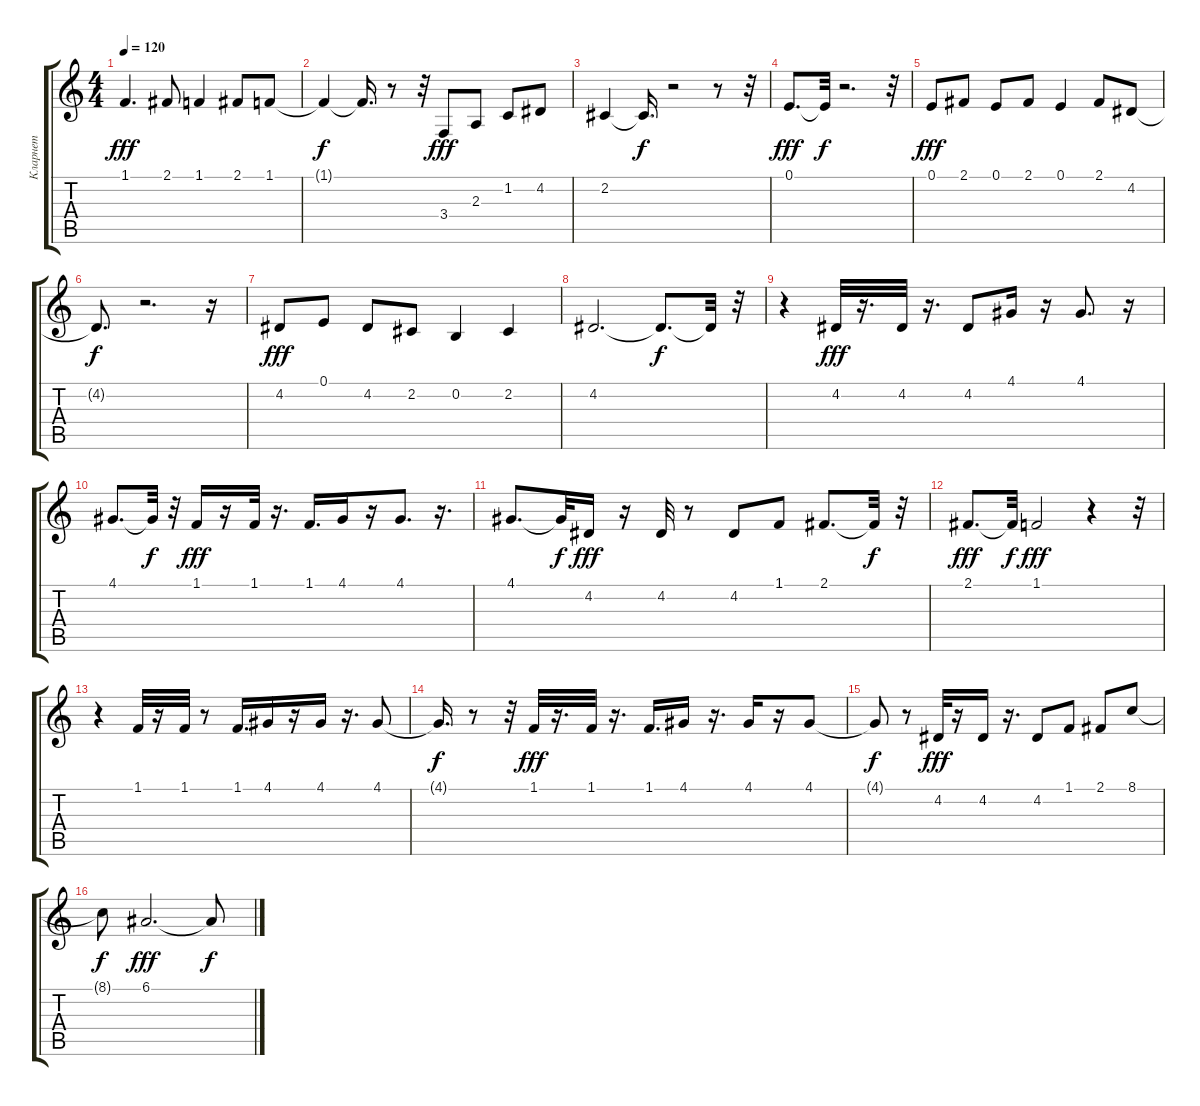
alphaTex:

\track ("Кларнет" "Кларнет") {instrument clarinet}
\staff {score tabs}
\tuning (E4 B3 G3 D3 A2 E2) {hide}
\ts (4 4)
\tempo 120
\clef g2
\ks c
1.1.4{d dy fff} 2.1.8 1.1.4 2.1.8 1.1.8 |
1.1{t}.4{dy f} 1.1{t}.16{d} r.8 r.32 3.4.8{dy fff} 2.3.8 1.2.8 4.2.8 |
2.2.4 2.2{t}.16{d dy f} r.2 r.8 r.32 |
0.1.8{d dy fff} 0.1{t}.32{dy f} r.2{d} r.32 |
0.1.8{dy fff} 2.1.8 0.1.8 2.1.8 0.1.4 2.1.8 4.2.8 |
4.2{t}.8{d dy f} r.2{d} r.16 |
4.2.8{dy fff} 0.1.8 4.2.8 2.2.8 0.2.4 2.2.4 |
4.2.2{d} 4.2{t}.8{d dy f} 4.2{t}.32 r.32 |
r.4 4.2.32{dy fff} r.16{d} 4.2.32 r.16{d} 4.2.8 4.1.16 r.16 4.1.8{d} r.16 |
4.1.8{d} 4.1{t}.32{dy f} r.32 1.1.16{dy fff} r.16 1.1.32 r.16{d} 1.1.16{d} 4.1.16 r.16 4.1.8{d} r.16{d} |
4.1.8{d} 4.1{t}.32{dy f} 4.2.16{dy fff} r.16 4.2.32 r.8 4.2.8 1.1.8 2.1.8{d} 2.1{t}.32{dy f} r.32 |
2.1.8{d dy fff} 2.1{t}.32{dy f} 1.1.2{dy fff} r.4 r.32 |
r.4 1.1.32 r.16 1.1.32 r.8 1.1.16{d} 4.1.16 r.16 4.1.16 r.16{d} 4.1.8 |
4.1{t}.16{d dy f} r.8 r.32 1.1.32{dy fff} r.16{d} 1.1.32 r.16{d} 1.1.16{d} 4.1.16 r.16{d} 4.1.16 r.16 4.1.8 |
4.1{t}.8{dy f} r.8 4.2.32{dy fff} r.16 4.2.16 r.16{d} 4.2.8 1.1.8 2.1.8 8.1.8 |
8.1{t}.8{dy f} 6.1.2{d dy fff} 6.1{t}.8{dy f}
